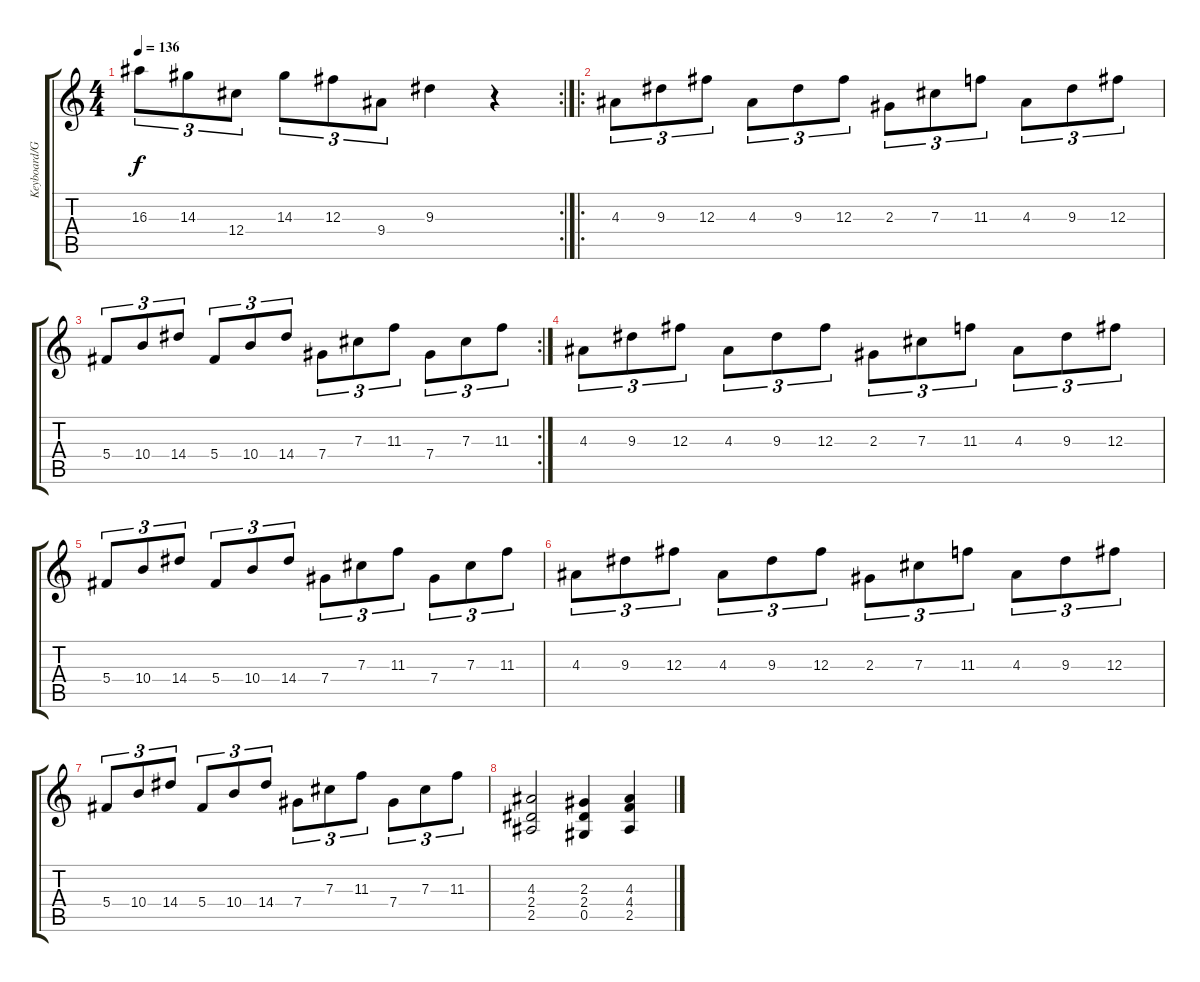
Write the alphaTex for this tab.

\track ("Keyboard/Guitar" "Keyboard/G") {instrument acousticguitarnylon}
\staff {score tabs}
\tuning (Eb4 Bb3 Gb3 Db3 Ab2 Eb2) {hide}
\rc 2
\ts (4 4)
\tempo 136
\clef g2
\ks c
16.3.8{tu (3 2) dy f} 14.3.8{tu (3 2)} 12.4.8{tu (3 2)} 14.3.8{tu (3 2)} 12.3.8{tu (3 2)} 9.4.8{tu (3 2)} 9.3.4 r.4 |
\ro
4.3.8{tu (3 2)} 9.3.8{tu (3 2)} 12.3.8{tu (3 2)} 4.3.8{tu (3 2)} 9.3.8{tu (3 2)} 12.3.8{tu (3 2)} 2.3.8{tu (3 2)} 7.3.8{tu (3 2)} 11.3.8{tu (3 2)} 4.3.8{tu (3 2)} 9.3.8{tu (3 2)} 12.3.8{tu (3 2)} |
\rc 2
5.4.8{tu (3 2)} 10.4.8{tu (3 2)} 14.4.8{tu (3 2)} 5.4.8{tu (3 2)} 10.4.8{tu (3 2)} 14.4.8{tu (3 2)} 7.4.8{tu (3 2)} 7.3.8{tu (3 2)} 11.3.8{tu (3 2)} 7.4.8{tu (3 2)} 7.3.8{tu (3 2)} 11.3.8{tu (3 2)} |
4.3.8{tu (3 2)} 9.3.8{tu (3 2)} 12.3.8{tu (3 2)} 4.3.8{tu (3 2)} 9.3.8{tu (3 2)} 12.3.8{tu (3 2)} 2.3.8{tu (3 2)} 7.3.8{tu (3 2)} 11.3.8{tu (3 2)} 4.3.8{tu (3 2)} 9.3.8{tu (3 2)} 12.3.8{tu (3 2)} |
5.4.8{tu (3 2)} 10.4.8{tu (3 2)} 14.4.8{tu (3 2)} 5.4.8{tu (3 2)} 10.4.8{tu (3 2)} 14.4.8{tu (3 2)} 7.4.8{tu (3 2)} 7.3.8{tu (3 2)} 11.3.8{tu (3 2)} 7.4.8{tu (3 2)} 7.3.8{tu (3 2)} 11.3.8{tu (3 2)} |
4.3.8{tu (3 2)} 9.3.8{tu (3 2)} 12.3.8{tu (3 2)} 4.3.8{tu (3 2)} 9.3.8{tu (3 2)} 12.3.8{tu (3 2)} 2.3.8{tu (3 2)} 7.3.8{tu (3 2)} 11.3.8{tu (3 2)} 4.3.8{tu (3 2)} 9.3.8{tu (3 2)} 12.3.8{tu (3 2)} |
5.4.8{tu (3 2)} 10.4.8{tu (3 2)} 14.4.8{tu (3 2)} 5.4.8{tu (3 2)} 10.4.8{tu (3 2)} 14.4.8{tu (3 2)} 7.4.8{tu (3 2)} 7.3.8{tu (3 2)} 11.3.8{tu (3 2)} 7.4.8{tu (3 2)} 7.3.8{tu (3 2)} 11.3.8{tu (3 2)} |
(4.3 2.4 2.5).2{volume 10 instrument distortionguitar} (2.3 2.4 0.5).4 (4.3 4.4 2.5).4
